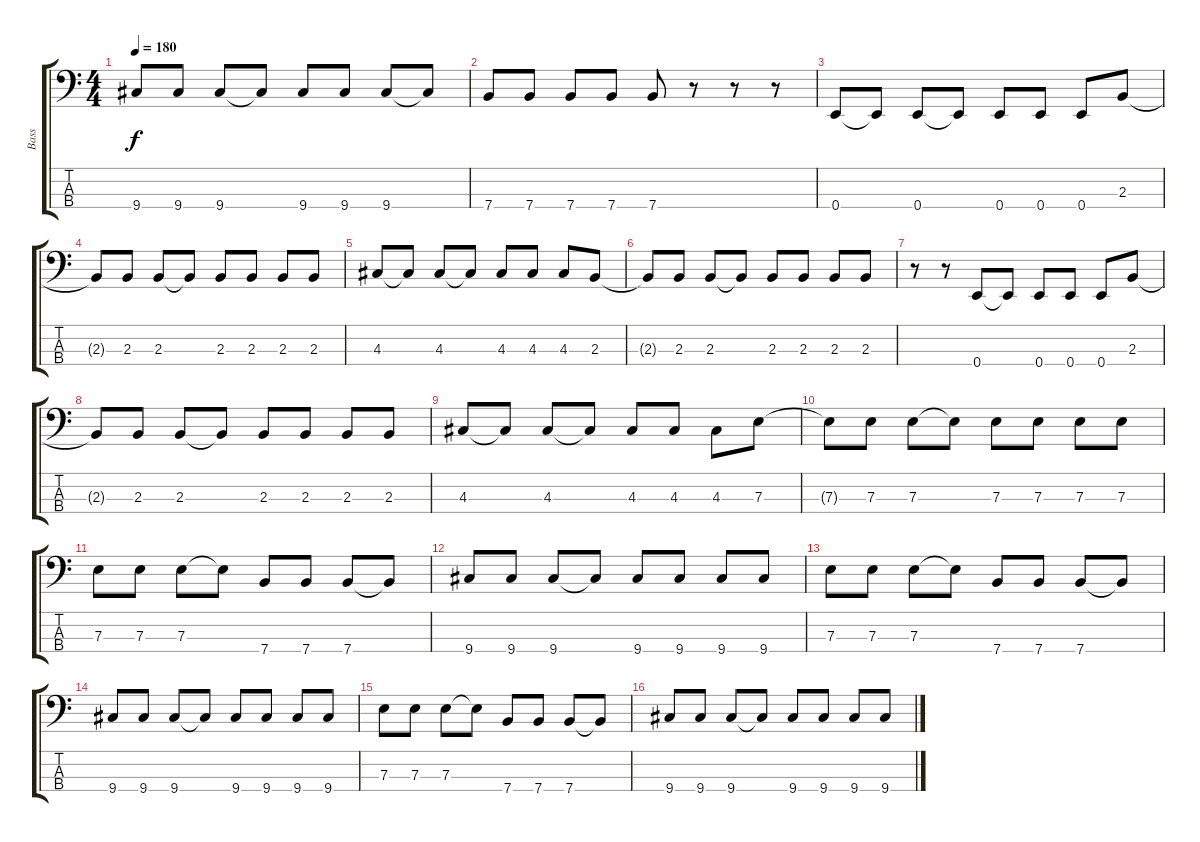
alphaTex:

\track ("Bass" "Bass") {instrument electricbasspick}
\staff {score tabs}
\tuning (G2 D2 A1 E1) {hide}
\ts (4 4)
\tempo 180
\clef f4
\ks c
9.4.8{dy f} 9.4.8 9.4.8 9.4{t}.8 9.4.8 9.4.8 9.4.8 9.4{t}.8 |
7.4.8 7.4.8 7.4.8 7.4.8 7.4.8 r.8 r.8 r.8 |
0.4.8 0.4{t}.8 0.4.8 0.4{t}.8 0.4.8 0.4.8 0.4.8 2.3.8 |
2.3{t}.8 2.3.8 2.3.8 2.3{t}.8 2.3.8 2.3.8 2.3.8 2.3.8 |
4.3.8 4.3{t}.8 4.3.8 4.3{t}.8 4.3.8 4.3.8 4.3.8 2.3.8 |
2.3{t}.8 2.3.8 2.3.8 2.3{t}.8 2.3.8 2.3.8 2.3.8 2.3.8 |
r.8 r.8 0.4.8 0.4{t}.8 0.4.8 0.4.8 0.4.8 2.3.8 |
2.3{t}.8 2.3.8 2.3.8 2.3{t}.8 2.3.8 2.3.8 2.3.8 2.3.8 |
4.3.8 4.3{t}.8 4.3.8 4.3{t}.8 4.3.8 4.3.8 4.3.8 7.3.8 |
7.3{t}.8 7.3.8 7.3.8 7.3{t}.8 7.3.8 7.3.8 7.3.8 7.3.8 |
7.3.8 7.3.8 7.3.8 7.3{t}.8 7.4.8 7.4.8 7.4.8 7.4{t}.8 |
9.4.8 9.4.8 9.4.8 9.4{t}.8 9.4.8 9.4.8 9.4.8 9.4.8 |
7.3.8 7.3.8 7.3.8 7.3{t}.8 7.4.8 7.4.8 7.4.8 7.4{t}.8 |
9.4.8 9.4.8 9.4.8 9.4{t}.8 9.4.8 9.4.8 9.4.8 9.4.8 |
7.3.8 7.3.8 7.3.8 7.3{t}.8 7.4.8 7.4.8 7.4.8 7.4{t}.8 |
9.4.8 9.4.8 9.4.8 9.4{t}.8 9.4.8 9.4.8 9.4.8 9.4.8
